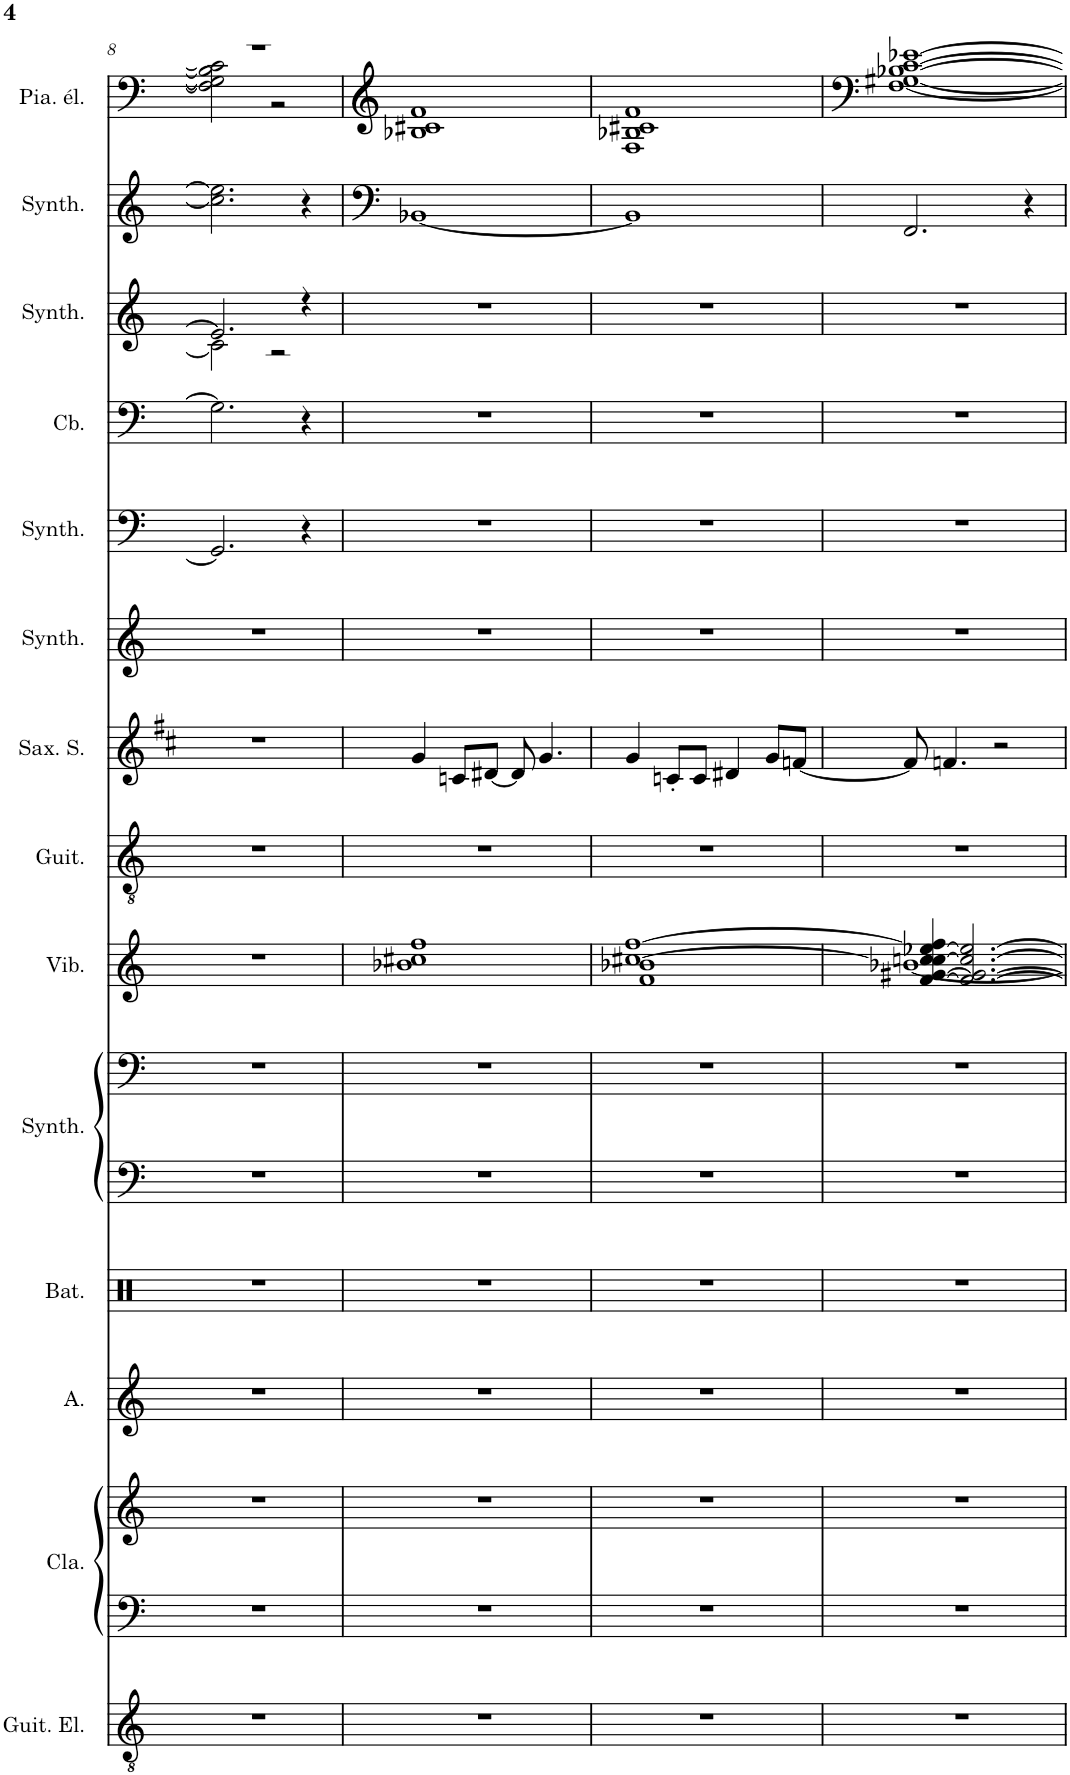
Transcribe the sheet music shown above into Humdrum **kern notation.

**kern	**kern	**kern	**kern	**kern	**kern	**kern	**kern	**kern	**kern	**kern	**kern	**kern	**kern	**kern	**kern
*part14	*part13	*part13	*part12	*part11	*part10	*part10	*part9	*part8	*part7	*part6	*part5	*part4	*part3	*part2	*part1
*staff16	*staff15	*staff14	*staff13	*staff12	*staff11	*staff10	*staff9	*staff8	*staff7	*staff6	*staff5	*staff4	*staff3	*staff2	*staff1
*I"Guitare électrique, Distortion Guitar	*I"Clavecin, Harpsichord	*	*I"Alto, Choir Aahs	*I"Batterie	*I"Synthétiseur Pad, Pad 1 (new age)	*	*I"Vibraphone, Vibraphone	*I"Guitare acoustique, Acoustic Guitar (steel)	*I"Saxophone Soprano	*I"Synthétiseur d'effets, FX 5 (brightness)	*I"Synthétiseur d'instruments à cordes, Synth Strings 2	*I"Contrebasse, Acoustic Bass	*I"Synthétiseur d'instruments à cordes, Synth Strings 2	*I"Synthétiseur Pad, Pad 6 (metallic)	*I"Piano électrique, Electric Piano 2
*I'Guit. El.	*I'Cla.	*	*I'A.	*I'Bat.	*I'Synth.	*	*I'Vib.	*I'Guit.	*I'Sax. S.	*I'Synth.	*I'Synth.	*I'Cb.	*I'Synth.	*I'Synth.	*I'Pia. él.
!!LO:PB:g=z
*clefGv2	*clefF4	*clefG2	*clefG2	*clefX	*clefF4	*clefF4	*clefG2	*clefGv2	*clefG2	*clefG2	*clefF4	*clefF4	*clefG2	*clefG2	*clefF4
*	*	*	*	*	*	*	*	*	*Trd1c2	*	*	*Trd7c12	*	*	*
*k[]	*k[]	*k[]	*k[]	*k[]	*k[]	*k[]	*k[]	*k[]	*k[f#c#]	*k[]	*k[]	*k[]	*k[]	*k[]	*k[]
*M4/4	*M4/4	*M4/4	*M4/4	*M4/4	*M4/4	*M4/4	*M4/4	*M4/4	*M4/4	*M4/4	*M4/4	*M4/4	*M4/4	*M4/4	*M4/4
=8	=8	=8	=8	=8	=8	=8	=8	=8	=8	=8	=8	=8	=8	=8	=8
*	*	*	*	*	*	*	*	*	*	*	*	*	*^	*	*^
1r	1r	1r	1r	1r	1r	1r	1r	1r	1r	1r	2.GG#/]	2.G#\]	2.e-/]	2c\]	2.cc\] 2.ee-\]	1r	2F\] 2G#\] 2B-\] 2c\]
.	.	.	.	.	.	.	.	.	.	.	.	.	.	2r	.	.	2r
.	.	.	.	.	.	.	.	.	.	.	4r	4r	4r	.	4r	.	.
*	*	*	*	*	*	*	*	*	*	*	*	*	*v	*v	*	*v	*v
=9	=9	=9	=9	=9	=9	=9	=9	=9	=9	=9	=9	=9	=9	=9	=9
1r	1r	1r	1r	1r	1r	1r	1b-X 1cc#X 1ff	1r	4g/	1r	1r	1r	1r	[1BB-X	1B-X 1c#X 1f
.	.	.	.	.	.	.	.	.	8cn/L	.	.	.	.	.	.
.	.	.	.	.	.	.	.	.	[8d#X/J	.	.	.	.	.	.
.	.	.	.	.	.	.	.	.	8d#/]	.	.	.	.	.	.
.	.	.	.	.	.	.	.	.	4.g/	.	.	.	.	.	.
=10	=10	=10	=10	=10	=10	=10	=10	=10	=10	=10	=10	=10	=10	=10	=10
*	*	*	*	*	*	*	*^	*	*	*	*	*	*	*	*
1r	1r	1r	1r	1r	1r	1r	[1cc#X [1ff	1f 1b-X	1r	4g/	1r	1r	1r	1r	1BB-]	1F 1B-X 1c#X 1f
.	.	.	.	.	.	.	.	.	.	8cn'/L	.	.	.	.	.	.
.	.	.	.	.	.	.	.	.	.	8c/J	.	.	.	.	.	.
.	.	.	.	.	.	.	.	.	.	4d#X/	.	.	.	.	.	.
.	.	.	.	.	.	.	.	.	.	8g/L	.	.	.	.	.	.
.	.	.	.	.	.	.	.	.	.	[8fn/J	.	.	.	.	.	.
=11	=11	=11	=11	=11	=11	=11	=11	=11	=11	=11	=11	=11	=11	=11	=11	=11
1r	1r	1r	1r	1r	1r	1r	[4f/ [4g#X/ [4ccn/ 4cc#/] [4ee-X/ 4ff/]	[1b-X	1r	8f/]	1r	1r	1r	1r	2.FF/	[1F [1G#X [1B-X [1c [1e-X
.	.	.	.	.	.	.	.	.	.	4.fn/	.	.	.	.	.	.
.	.	.	.	.	.	.	2.f/_ 2.g#/_ 2.cc/_ 2.ee-/_	.	.	.	.	.	.	.	.	.
.	.	.	.	.	.	.	.	.	.	2r	.	.	.	.	.	.
.	.	.	.	.	.	.	.	.	.	.	.	.	.	.	4r	.
*	*	*	*	*	*	*	*v	*v	*	*	*	*	*	*	*	*
=	=	=	=	=	=	=	=	=	=	=	=	=	=	=	=
*-	*-	*-	*-	*-	*-	*-	*-	*-	*-	*-	*-	*-	*-	*-	*-
